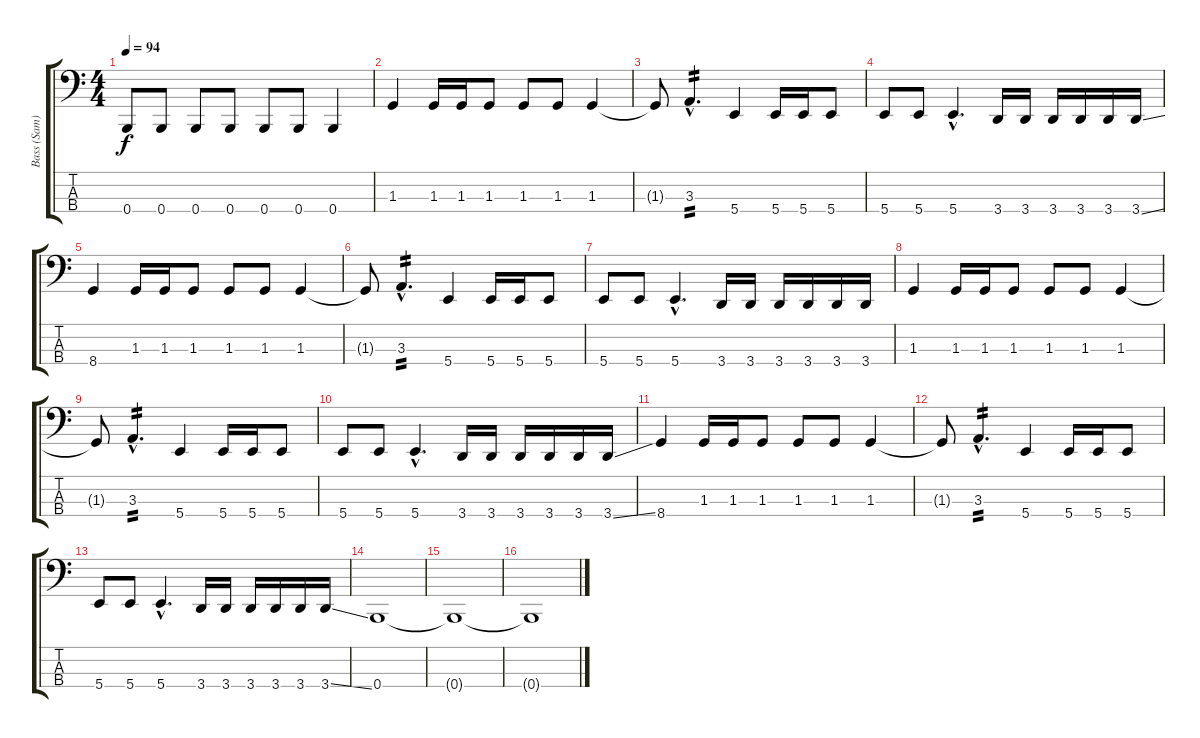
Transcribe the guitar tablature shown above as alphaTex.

\track ("Bass (Sam)" "Bass (Sam)") {instrument electricbasspick}
\staff {score tabs}
\tuning (E2 B1 Gb1 B0) {hide}
\ts (4 4)
\tempo 94
\clef f4
\ks c
0.4.8{dy f} 0.4.8 0.4.8 0.4.8 0.4.8 0.4.8 0.4.4 |
1.3.4 1.3.16 1.3.16 1.3.8 1.3.8 1.3.8 1.3.4 |
1.3{t}.8 3.3{hac}.4{d tp 2} 5.4.4 5.4.16 5.4.16 5.4.8 |
5.4.8 5.4.8 5.4{hac}.4{d} 3.4.16 3.4.16 3.4.16 3.4.16 3.4.16 3.4{ss}.16 |
8.4.4 1.3.16 1.3.16 1.3.8 1.3.8 1.3.8 1.3.4 |
1.3{t}.8 3.3{hac}.4{d tp 2} 5.4.4 5.4.16 5.4.16 5.4.8 |
5.4.8 5.4.8 5.4{hac}.4{d} 3.4.16 3.4.16 3.4.16 3.4.16 3.4.16 3.4.16 |
1.3.4 1.3.16 1.3.16 1.3.8 1.3.8 1.3.8 1.3.4 |
1.3{t}.8 3.3{hac}.4{d tp 2} 5.4.4 5.4.16 5.4.16 5.4.8 |
5.4.8 5.4.8 5.4{hac}.4{d} 3.4.16 3.4.16 3.4.16 3.4.16 3.4.16 3.4{ss}.16 |
8.4.4 1.3.16 1.3.16 1.3.8 1.3.8 1.3.8 1.3.4 |
1.3{t}.8 3.3{hac}.4{d tp 2} 5.4.4 5.4.16 5.4.16 5.4.8 |
5.4.8 5.4.8 5.4{hac}.4{d} 3.4.16 3.4.16 3.4.16 3.4.16 3.4.16 3.4{ss}.16 |
0.4.1 |
0.4{t}.1 |
0.4{t}.1
